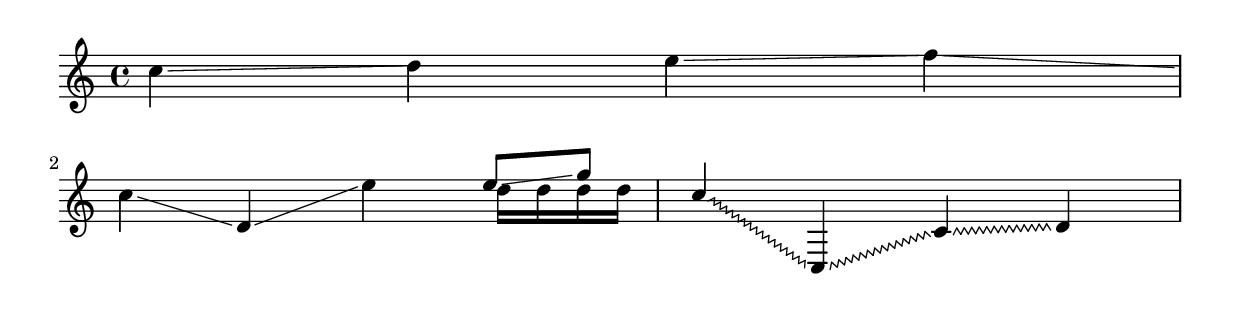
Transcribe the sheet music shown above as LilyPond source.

\version "2.6.0"

\header{

texidoc=" Between notes, there may be simple glissando lines.
Here, the first two glissandi are not consecutive.

The engraver does no time-keeping, so it involves some trickery to get
<< @{ s8 s8 s4 @} @{ c4 \\gliss d4 @} >> working correctly.

"
}

\score{
        \context Staff = "one" \relative c''{
		     % gliss non gliss and 
	     c4 \glissando d e \glissando f \glissando \break
	     % consecutive 
	     c \glissando d, \glissando e'
	      << { \stemUp e8 \glissando g8 }
	        \context Voice = VB {\stemDown \repeat unfold 4 d16 } >>
		\override Glissando  #'style = #'zigzag
		c4 \glissando c,, \glissando c' \glissando d
    }
    \layout{
        linewidth = 50.\mm indent = 0
	\context{
	       \Staff
	       % makes for handier debugging
	       % \remove Clef_engraver
	}
    }
}

